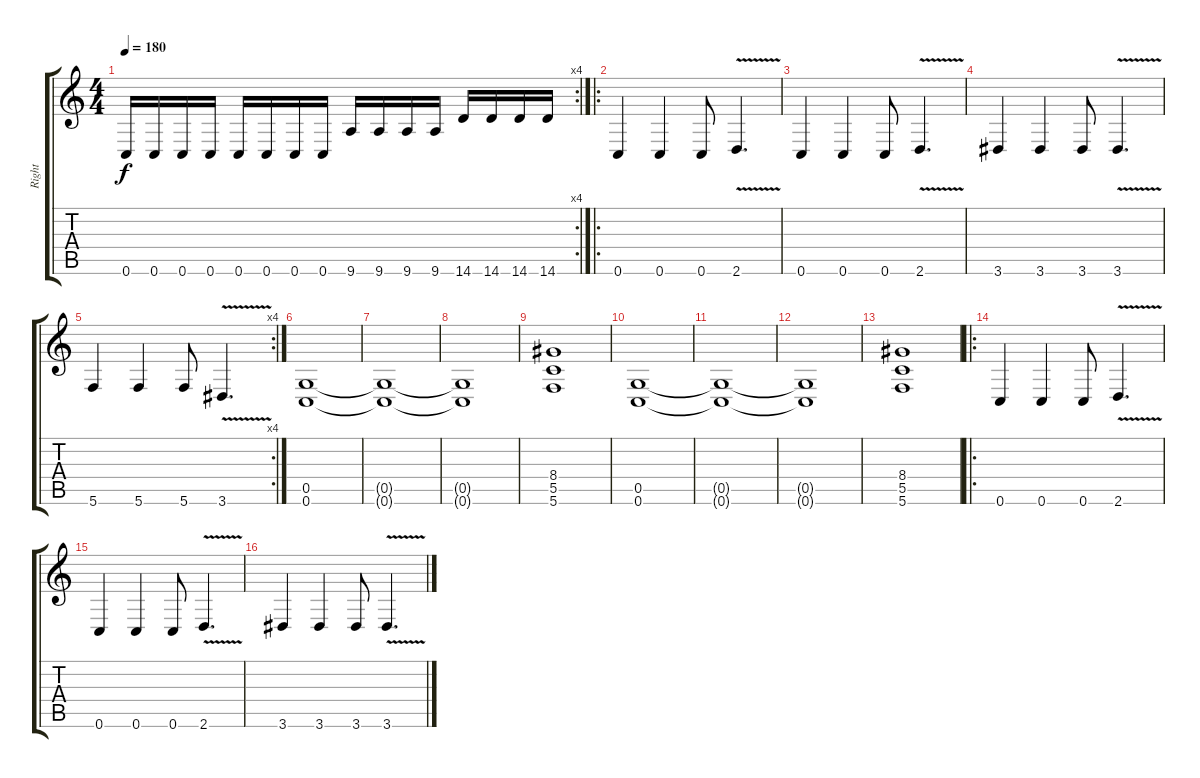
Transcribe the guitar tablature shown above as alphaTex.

\track ("Right" "Right") {instrument acousticguitarsteel}
\staff {score tabs}
\tuning (D4 A3 F3 C3 G2 C2) {hide}
\rc 4
\ts (4 4)
\tempo 180
\clef g2
\ks c
0.6.16{dy f} 0.6.16 0.6.16 0.6.16 0.6.16 0.6.16 0.6.16 0.6.16 9.6.16 9.6.16 9.6.16 9.6.16 14.6.16 14.6.16 14.6.16 14.6.16 |
\ro
0.6.4 0.6.4 0.6.8 2.6{v}.4{d} |
0.6.4 0.6.4 0.6.8 2.6{v}.4{d} |
3.6.4 3.6.4 3.6.8 3.6{v}.4{d} |
\rc 4
5.6.4 5.6.4 5.6.8 3.6{v}.4{d} |
(0.5 0.6).1 |
(0.5{t} 0.6{t}).1 |
(0.5{t} 0.6{t}).1 |
(8.4 5.5 5.6).1 |
(0.5 0.6).1 |
(0.5{t} 0.6{t}).1 |
(0.5{t} 0.6{t}).1 |
(8.4 5.5 5.6).1 |
\ro
0.6.4 0.6.4 0.6.8 2.6{v}.4{d} |
0.6.4 0.6.4 0.6.8 2.6{v}.4{d} |
3.6.4 3.6.4 3.6.8 3.6{v}.4{d}
